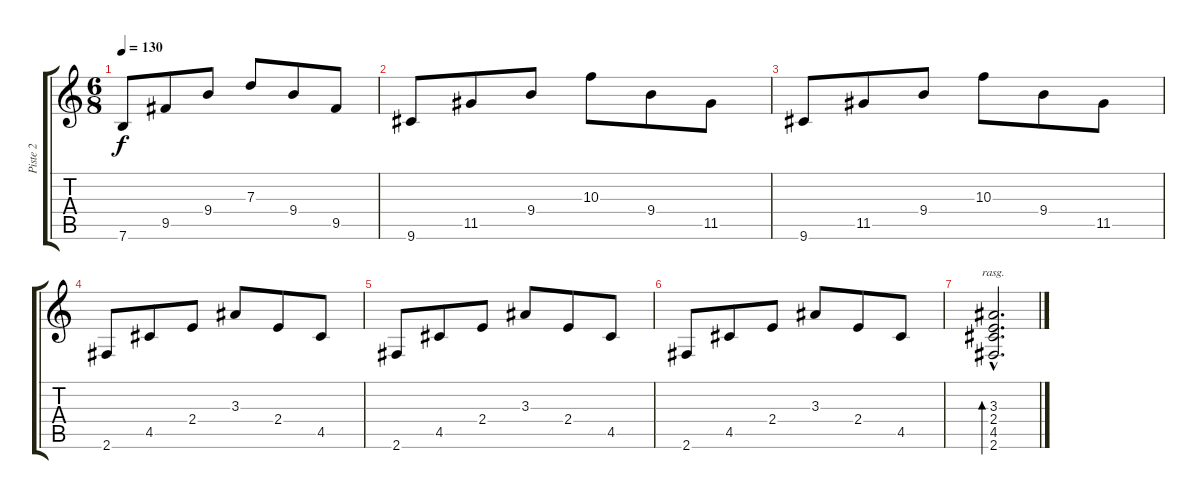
\track ("Piste 2" "Piste 2") {instrument acousticguitarnylon}
\staff {score tabs}
\tuning (E4 B3 G3 D3 A2 E2) {hide}
\ts (6 8)
\tempo 130
\clef g2
\ks c
7.6.8{dy f} 9.5.8 9.4.8 7.3.8 9.4.8 9.5.8 |
9.6.8 11.5.8 9.4.8 10.3.8 9.4.8 11.5.8 |
9.6.8 11.5.8 9.4.8 10.3.8 9.4.8 11.5.8 |
2.6.8 4.5.8 2.4.8 3.3.8 2.4.8 4.5.8 |
2.6.8 4.5.8 2.4.8 3.3.8 2.4.8 4.5.8 |
2.6.8 4.5.8 2.4.8 3.3.8 2.4.8 4.5.8 |
(3.3{hac} 2.4{hac} 4.5{hac} 2.6{hac}).2{d bd 480 rasg ii}
